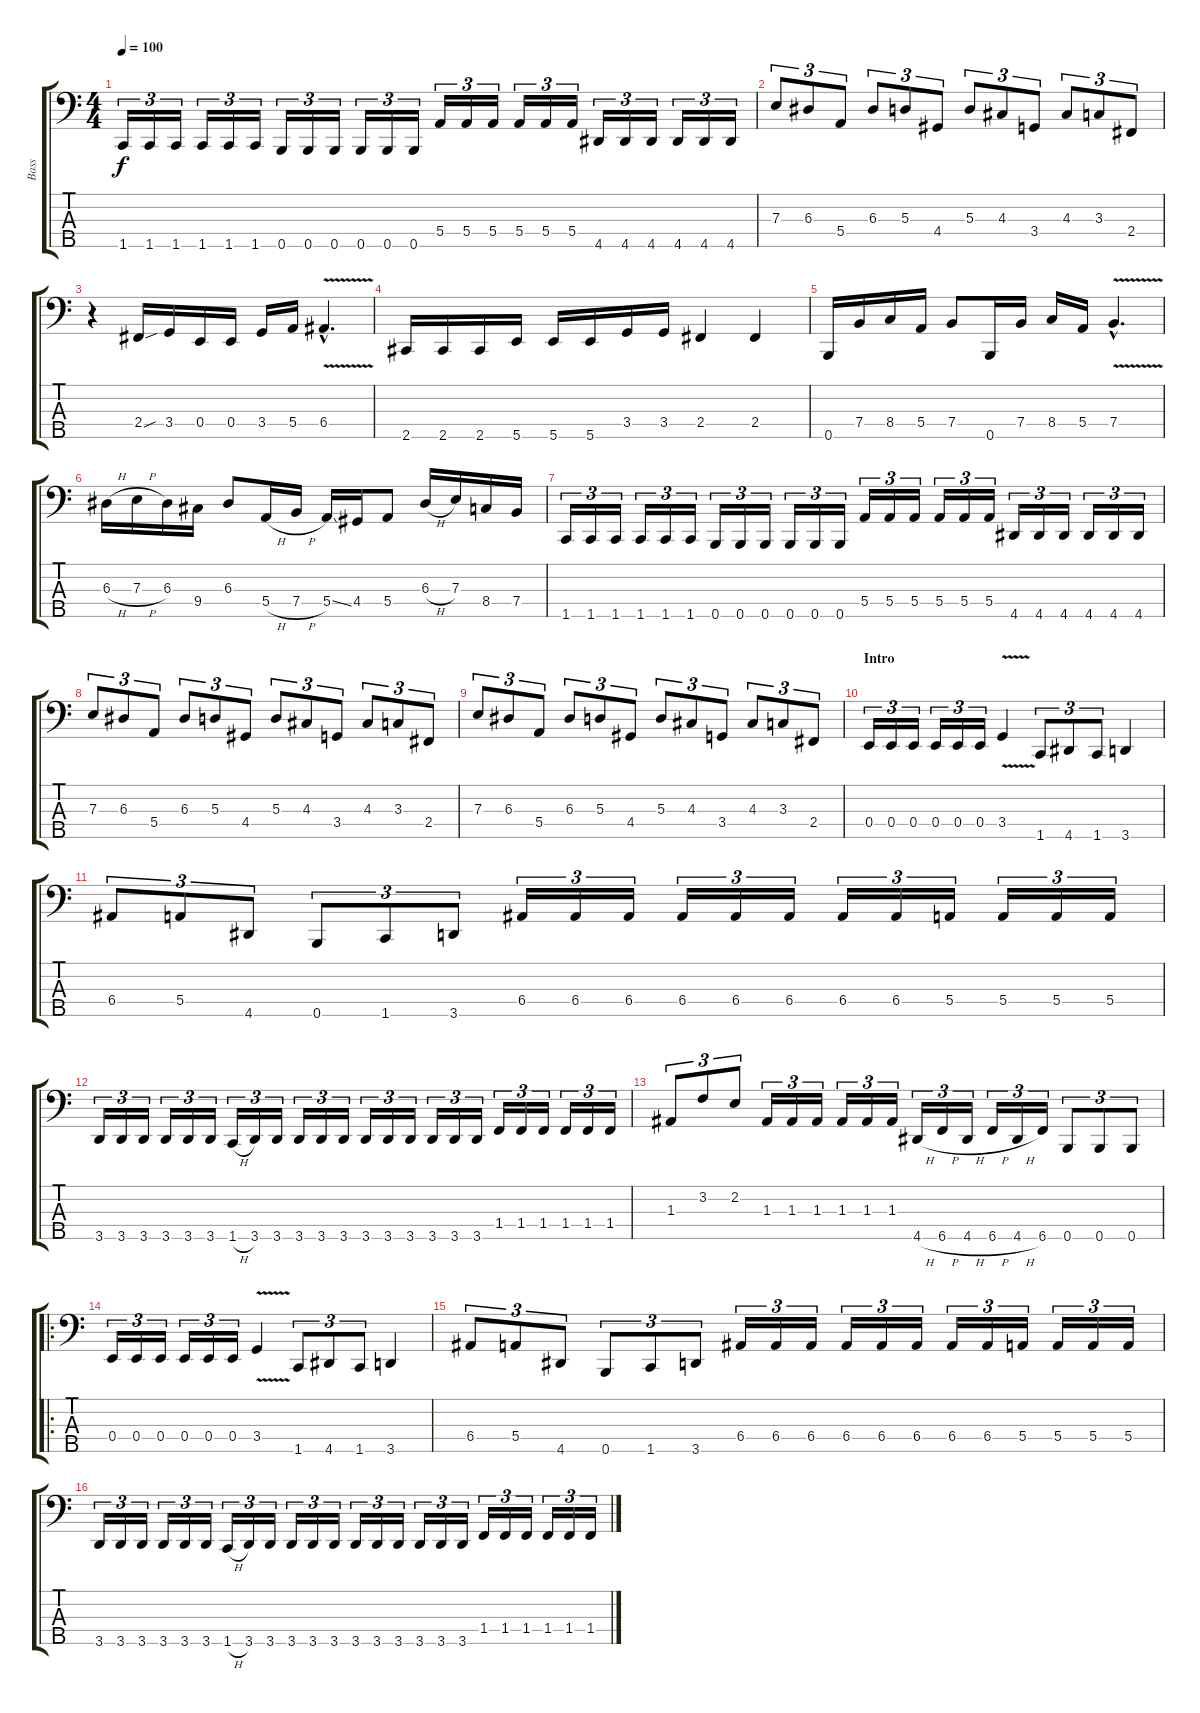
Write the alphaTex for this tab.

\track ("Bass" "Bass") {instrument electricbassfinger}
\staff {score tabs}
\tuning (G2 D2 A1 E1 B0) {hide}
\ts (4 4)
\tempo 100
\clef f4
\ks c
1.5.16{tu (3 2) dy f} 1.5.16{tu (3 2)} 1.5.16{tu (3 2)} 1.5.16{tu (3 2)} 1.5.16{tu (3 2)} 1.5.16{tu (3 2)} 0.5.16{tu (3 2)} 0.5.16{tu (3 2)} 0.5.16{tu (3 2)} 0.5.16{tu (3 2)} 0.5.16{tu (3 2)} 0.5.16{tu (3 2)} 5.4.16{tu (3 2)} 5.4.16{tu (3 2)} 5.4.16{tu (3 2)} 5.4.16{tu (3 2)} 5.4.16{tu (3 2)} 5.4.16{tu (3 2)} 4.5.16{tu (3 2)} 4.5.16{tu (3 2)} 4.5.16{tu (3 2)} 4.5.16{tu (3 2)} 4.5.16{tu (3 2)} 4.5.16{tu (3 2)} |
7.3.8{tu (3 2)} 6.3.8{tu (3 2)} 5.4.8{tu (3 2)} 6.3.8{tu (3 2)} 5.3.8{tu (3 2)} 4.4.8{tu (3 2)} 5.3.8{tu (3 2)} 4.3.8{tu (3 2)} 3.4.8{tu (3 2)} 4.3.8{tu (3 2)} 3.3.8{tu (3 2)} 2.4.8{tu (3 2)} |
r.4 2.4{sou}.16 3.4.16 0.4.16 0.4.16 3.4.16 5.4.16 6.4{v hac}.4{d} |
2.5.16 2.5.16 2.5.16 5.5.16 5.5.16 5.5.16 3.4.16 3.4.16 2.4.4 2.4.4 |
0.5.16 7.4.16 8.4.16 5.4.16 7.4.8 0.5.16 7.4.16 8.4.16 5.4.16 7.4{v hac}.4{d} |
6.3{h}.16 7.3{h}.16 6.3.16 9.4.16 6.3.8 5.4{h}.16 7.4{h}.16 5.4{ss}.16 4.4.16 5.4.8 6.3{h}.16 7.3.16 8.4.16 7.4.16 |
1.5.16{tu (3 2)} 1.5.16{tu (3 2)} 1.5.16{tu (3 2)} 1.5.16{tu (3 2)} 1.5.16{tu (3 2)} 1.5.16{tu (3 2)} 0.5.16{tu (3 2)} 0.5.16{tu (3 2)} 0.5.16{tu (3 2)} 0.5.16{tu (3 2)} 0.5.16{tu (3 2)} 0.5.16{tu (3 2)} 5.4.16{tu (3 2)} 5.4.16{tu (3 2)} 5.4.16{tu (3 2)} 5.4.16{tu (3 2)} 5.4.16{tu (3 2)} 5.4.16{tu (3 2)} 4.5.16{tu (3 2)} 4.5.16{tu (3 2)} 4.5.16{tu (3 2)} 4.5.16{tu (3 2)} 4.5.16{tu (3 2)} 4.5.16{tu (3 2)} |
7.3.8{tu (3 2)} 6.3.8{tu (3 2)} 5.4.8{tu (3 2)} 6.3.8{tu (3 2)} 5.3.8{tu (3 2)} 4.4.8{tu (3 2)} 5.3.8{tu (3 2)} 4.3.8{tu (3 2)} 3.4.8{tu (3 2)} 4.3.8{tu (3 2)} 3.3.8{tu (3 2)} 2.4.8{tu (3 2)} |
7.3.8{tu (3 2)} 6.3.8{tu (3 2)} 5.4.8{tu (3 2)} 6.3.8{tu (3 2)} 5.3.8{tu (3 2)} 4.4.8{tu (3 2)} 5.3.8{tu (3 2)} 4.3.8{tu (3 2)} 3.4.8{tu (3 2)} 4.3.8{tu (3 2)} 3.3.8{tu (3 2)} 2.4.8{tu (3 2)} |
\section ("" "Intro")
0.4.16{tu (3 2)} 0.4.16{tu (3 2)} 0.4.16{tu (3 2)} 0.4.16{tu (3 2)} 0.4.16{tu (3 2)} 0.4.16{tu (3 2)} 3.4{v}.4 1.5.8{tu (3 2)} 4.5.8{tu (3 2)} 1.5.8{tu (3 2)} 3.5.4 |
6.4.8{tu (3 2)} 5.4.8{tu (3 2)} 4.5.8{tu (3 2)} 0.5.8{tu (3 2)} 1.5.8{tu (3 2)} 3.5.8{tu (3 2)} 6.4.16{tu (3 2)} 6.4.16{tu (3 2)} 6.4.16{tu (3 2)} 6.4.16{tu (3 2)} 6.4.16{tu (3 2)} 6.4.16{tu (3 2)} 6.4.16{tu (3 2)} 6.4.16{tu (3 2)} 5.4.16{tu (3 2)} 5.4.16{tu (3 2)} 5.4.16{tu (3 2)} 5.4.16{tu (3 2)} |
3.5.16{tu (3 2)} 3.5.16{tu (3 2)} 3.5.16{tu (3 2)} 3.5.16{tu (3 2)} 3.5.16{tu (3 2)} 3.5.16{tu (3 2)} 1.5{h}.16{tu (3 2)} 3.5.16{tu (3 2)} 3.5.16{tu (3 2)} 3.5.16{tu (3 2)} 3.5.16{tu (3 2)} 3.5.16{tu (3 2)} 3.5.16{tu (3 2)} 3.5.16{tu (3 2)} 3.5.16{tu (3 2)} 3.5.16{tu (3 2)} 3.5.16{tu (3 2)} 3.5.16{tu (3 2)} 1.4.16{tu (3 2)} 1.4.16{tu (3 2)} 1.4.16{tu (3 2)} 1.4.16{tu (3 2)} 1.4.16{tu (3 2)} 1.4.16{tu (3 2)} |
1.3.8{tu (3 2)} 3.2.8{tu (3 2)} 2.2.8{tu (3 2)} 1.3.16{tu (3 2)} 1.3.16{tu (3 2)} 1.3.16{tu (3 2)} 1.3.16{tu (3 2)} 1.3.16{tu (3 2)} 1.3.16{tu (3 2)} 4.5{h}.16{tu (3 2)} 6.5{h}.16{tu (3 2)} 4.5{h}.16{tu (3 2)} 6.5{h}.16{tu (3 2)} 4.5{h}.16{tu (3 2)} 6.5.16{tu (3 2)} 0.5.8{tu (3 2)} 0.5.8{tu (3 2)} 0.5.8{tu (3 2)} |
\ro
0.4.16{tu (3 2)} 0.4.16{tu (3 2)} 0.4.16{tu (3 2)} 0.4.16{tu (3 2)} 0.4.16{tu (3 2)} 0.4.16{tu (3 2)} 3.4{v}.4 1.5.8{tu (3 2)} 4.5.8{tu (3 2)} 1.5.8{tu (3 2)} 3.5.4 |
6.4.8{tu (3 2)} 5.4.8{tu (3 2)} 4.5.8{tu (3 2)} 0.5.8{tu (3 2)} 1.5.8{tu (3 2)} 3.5.8{tu (3 2)} 6.4.16{tu (3 2)} 6.4.16{tu (3 2)} 6.4.16{tu (3 2)} 6.4.16{tu (3 2)} 6.4.16{tu (3 2)} 6.4.16{tu (3 2)} 6.4.16{tu (3 2)} 6.4.16{tu (3 2)} 5.4.16{tu (3 2)} 5.4.16{tu (3 2)} 5.4.16{tu (3 2)} 5.4.16{tu (3 2)} |
3.5.16{tu (3 2)} 3.5.16{tu (3 2)} 3.5.16{tu (3 2)} 3.5.16{tu (3 2)} 3.5.16{tu (3 2)} 3.5.16{tu (3 2)} 1.5{h}.16{tu (3 2)} 3.5.16{tu (3 2)} 3.5.16{tu (3 2)} 3.5.16{tu (3 2)} 3.5.16{tu (3 2)} 3.5.16{tu (3 2)} 3.5.16{tu (3 2)} 3.5.16{tu (3 2)} 3.5.16{tu (3 2)} 3.5.16{tu (3 2)} 3.5.16{tu (3 2)} 3.5.16{tu (3 2)} 1.4.16{tu (3 2)} 1.4.16{tu (3 2)} 1.4.16{tu (3 2)} 1.4.16{tu (3 2)} 1.4.16{tu (3 2)} 1.4.16{tu (3 2)}
